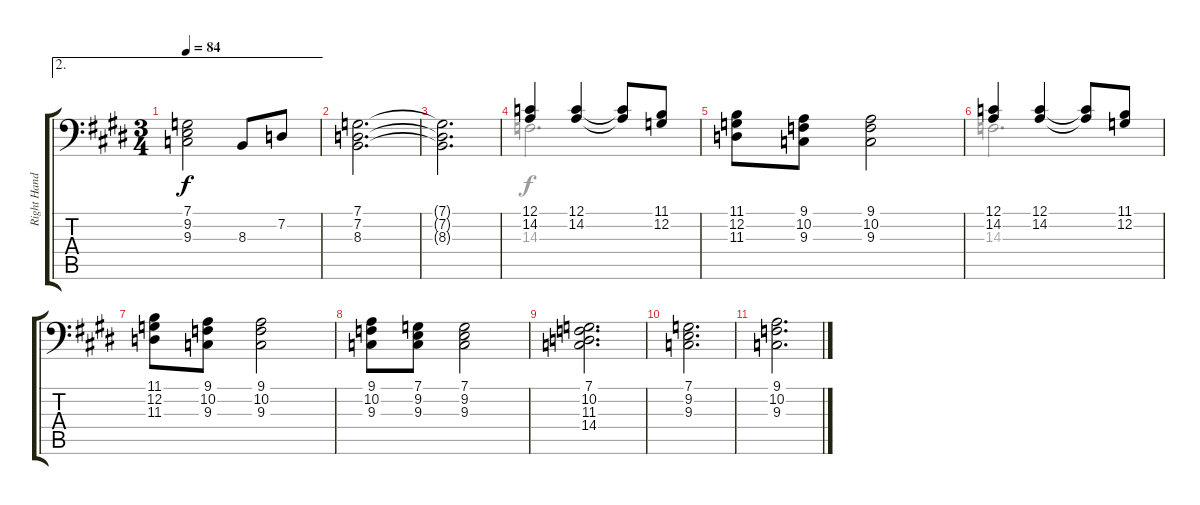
\track ("Right Hand" "Right Hand") {instrument acousticgrandpiano}
\staff {score tabs}
\tuning (C3 G2 Eb2 Bb1 F1 C1) {hide}
\voice
\ae 2
\ts (3 4)
\tempo 84
\clef f4
\ks e
(7.1 9.2 9.3).2{dy f} 8.3.8 7.2.8 |
\ks c#minor
(7.1 7.2 8.3).2{d} |
(7.1{t} 7.2{t} 8.3{t}).2{d} |
\ks e
(12.1 14.2).4 (12.1 14.2).4 (12.1{t} 14.2{t}).8 (11.1 12.2).8 |
\ks c#minor
(11.1 12.2 11.3).8 (9.1 10.2 9.3).8 (9.1 10.2 9.3).2 |
(12.1 14.2).4 (12.1 14.2).4 (12.1{t} 14.2{t}).8 (11.1 12.2).8 |
(11.1 12.2 11.3).8 (9.1 10.2 9.3).8 (9.1 10.2 9.3).2 |
\ks e
(9.1 10.2 9.3).8 (7.1 9.2 9.3).8 (7.1 9.2 9.3).2 |
\ks c#minor
(7.1 10.2 11.3 14.4).2{d} |
(7.1 9.2 9.3).2{d} |
(9.1 10.2 9.3).2{d}
\voice
\clef f4
\ottava regular
\simile none
\ks e
|
\ks c#minor
|
|
\ks e
14.3.2{d} |
\ks c#minor
|
14.3.2{d} |
|
\ks e
|
\ks c#minor
|
|
